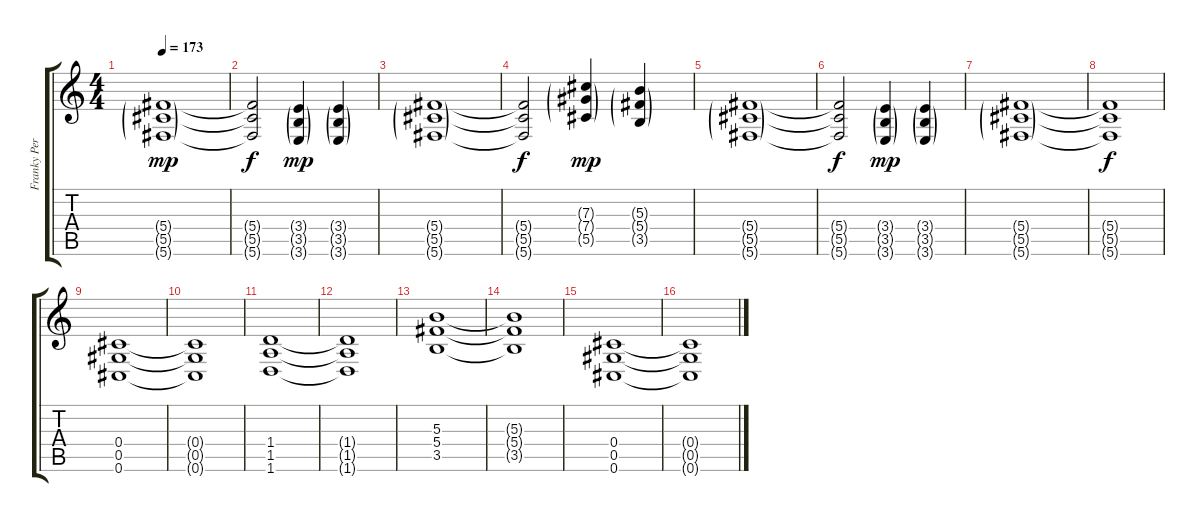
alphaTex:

\track ("Franky Perez" "Franky Per") {instrument overdrivenguitar}
\staff {score tabs}
\tuning (Eb4 Bb3 Gb3 Db3 Ab2 Db2) {hide}
\ts (4 4)
\tempo 173
\clef g2
\ks c
(5.4{g} 5.5{g} 5.6{g}).1{dy mp} |
(5.4{t} 5.5{t} 5.6{t}).2{dy f} (3.4{g} 3.5{g} 3.6{g}).4{dy mp} (3.4{g} 3.5{g} 3.6{g}).4 |
(5.4{g} 5.5{g} 5.6{g}).1 |
(5.4{t} 5.5{t} 5.6{t}).2{dy f} (7.3{g} 7.4{g} 5.5{g}).4{dy mp} (5.3{g} 5.4{g} 3.5{g}).4 |
(5.4{g} 5.5{g} 5.6{g}).1 |
(5.4{t} 5.5{t} 5.6{t}).2{dy f} (3.4{g} 3.5{g} 3.6{g}).4{dy mp} (3.4{g} 3.5{g} 3.6{g}).4 |
(5.4{g} 5.5{g} 5.6{g}).1 |
(5.4{t} 5.5{t} 5.6{t}).1{dy f} |
(0.4 0.5 0.6).1 |
(0.4{t} 0.5{t} 0.6{t}).1 |
(1.4 1.5 1.6).1 |
(1.4{t} 1.5{t} 1.6{t}).1 |
(5.3 5.4 3.5).1 |
(5.3{t} 5.4{t} 3.5{t}).1 |
(0.4 0.5 0.6).1 |
(0.4{t} 0.5{t} 0.6{t}).1
